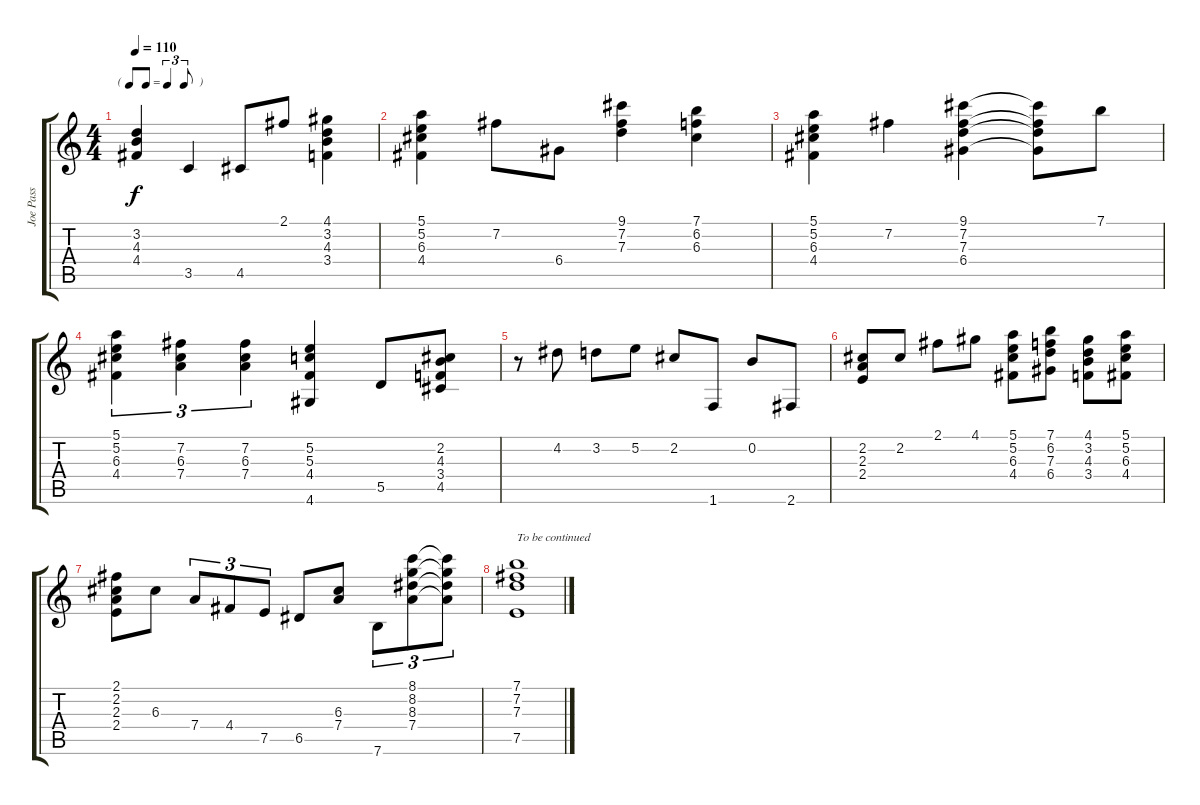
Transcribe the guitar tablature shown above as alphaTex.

\track ("Joe Pass" "Joe Pass") {instrument electricguitarjazz}
\staff {score tabs}
\tuning (E4 B3 G3 D3 A2 E2) {hide}
\ts (4 4)
\tf triplet8th
\tempo 110
\clef g2
\ks c
(3.2 4.3 4.4).4{dy f} 3.5.4 4.5.8 2.1.8 (4.1 3.2 4.3 3.4).4 |
(5.1 5.2 6.3 4.4).4 7.2.8 6.4.8 (9.1 7.2 7.3).4 (7.1 6.2 6.3).4 |
(5.1 5.2 6.3 4.4).4 7.2.4 (9.1 7.2 7.3 6.4).4 (9.1{t} 7.2{t} 7.3{t} 6.4{t}).8 7.1.8 |
(5.1 5.2 6.3 4.4).4{tu (3 2)} (7.2 6.3 7.4).4{tu (3 2)} (7.2 6.3 7.4).4{tu (3 2)} (5.2 5.3 4.4 4.6).4 5.5.8 (2.2 4.3 3.4 4.5).8 |
r.8 4.2.8 3.2.8 5.2.8 2.2.8 1.6.8 0.2.8 2.6.8 |
(2.2 2.3 2.4).8 2.2.8 2.1.8 4.1.8 (5.1 5.2 6.3 4.4).8 (7.1 6.2 7.3 6.4).8 (4.1 3.2 4.3 3.4).8 (5.1 5.2 6.3 4.4).8 |
(2.1 2.2 2.3 2.4).8 6.3.8 7.4.8{tu (3 2)} 4.4.8{tu (3 2)} 7.5.8{tu (3 2)} 6.5.8 (6.3 7.4).8 7.6.8{tu (3 2)} (8.1 8.2 8.3 7.4).8{tu (3 2)} (8.1{t} 8.2{t} 8.3{t} 7.4{t}).8{tu (3 2)} |
(7.1 7.2 7.3 7.5).1{txt "To be continued"}
